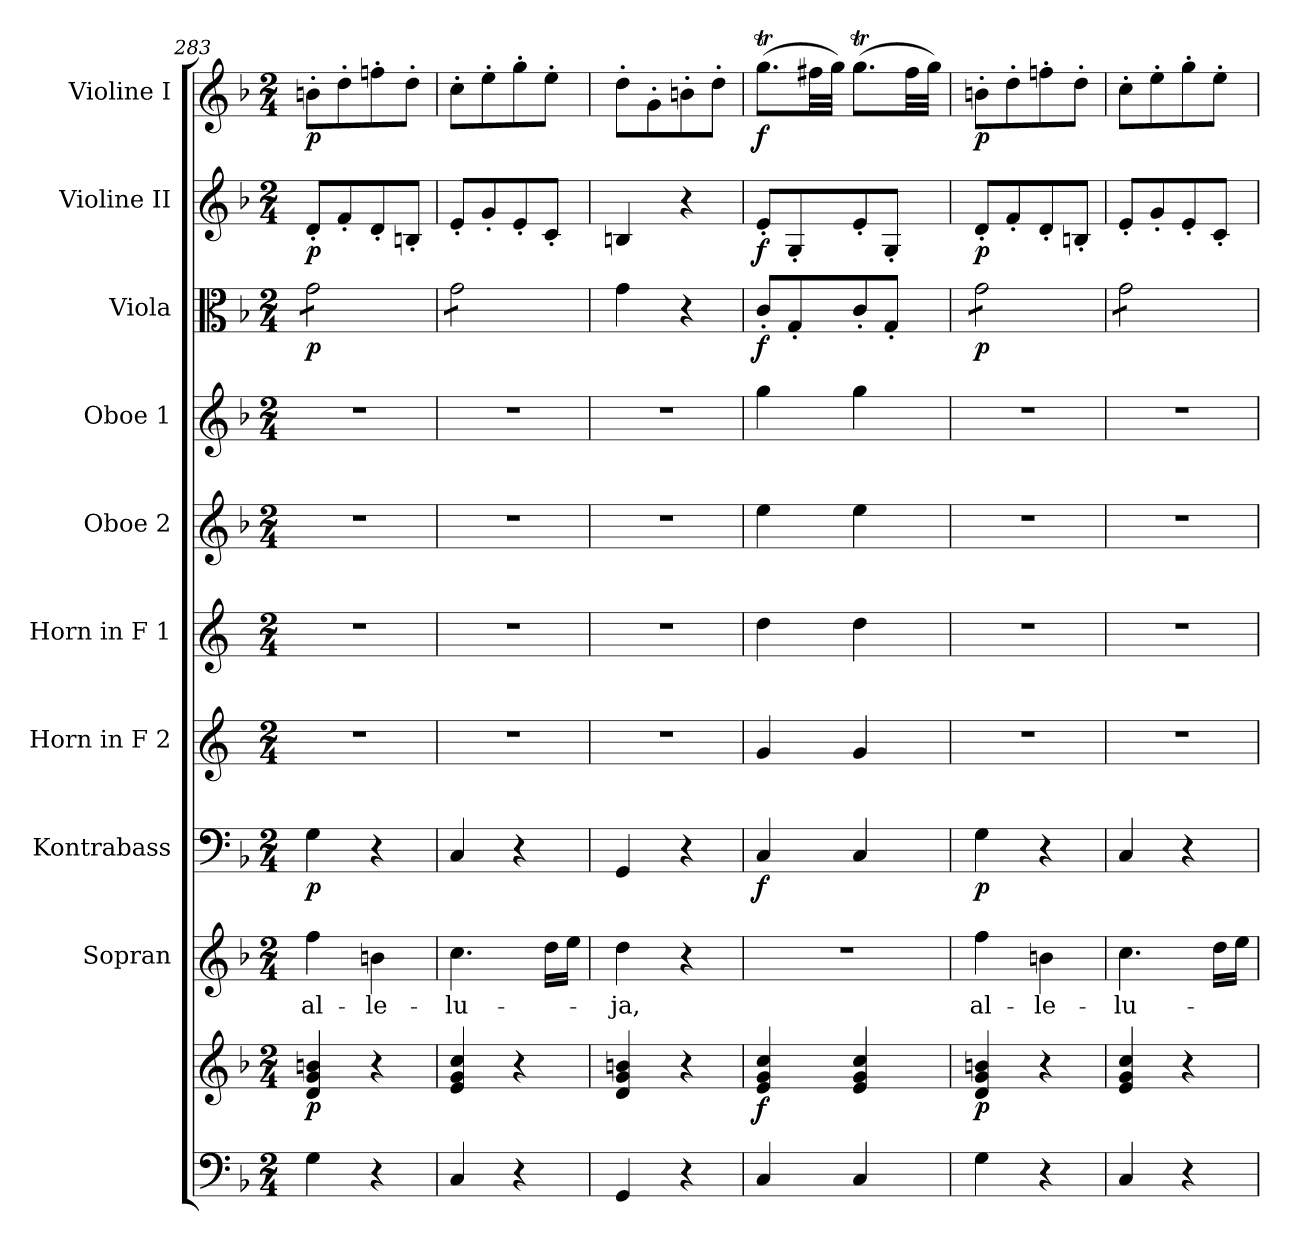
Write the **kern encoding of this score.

**kern	**kern	**dynam	**kern	**text	**kern	**dynam	**kern	**kern	**kern	**kern	**kern	**dynam	**kern	**dynam	**kern	**dynam
*part10	*part10	*part10	*part9	*part9	*part8	*part8	*part7	*part6	*part5	*part4	*part3	*part3	*part2	*part2	*part1	*part1
*staff11	*staff10	*staff10/11	*staff9	*staff9	*staff8	*staff8	*staff7	*staff6	*staff5	*staff4	*staff3	*staff3	*staff2	*staff2	*staff1	*staff1
*	*	*	*I"Sopran	*	*I"Kontrabass	*	*I"Horn in F 2	*I"Horn in F 1	*I"Oboe 2	*I"Oboe 1	*I"Viola	*	*I"Violine II	*	*I"Violine I	*
*	*	*	*I'S.	*	*I'Kb.	*	*	*	*I'Ob. 2	*I'Ob. 1	*I'Vla.	*	*I'Vl. II	*	*I'Vl. I	*
!!LO:PB:g=z
*clefF4	*clefG2	*	*clefG2	*	*clefF4	*	*clefG2	*clefG2	*clefG2	*clefG2	*clefC3	*	*clefG2	*	*clefG2	*
*	*	*	*	*	*ITrd7c12	*	*ITrd4c7	*ITrd4c7	*	*	*	*	*	*	*	*
*k[b-]	*k[b-]	*	*k[b-]	*	*k[b-]	*	*k[b-]	*k[b-]	*k[b-]	*k[b-]	*k[b-]	*	*k[b-]	*	*k[b-]	*
*F:	*F:	*	*F:	*	*F:	*	*F:	*F:	*F:	*F:	*F:	*	*F:	*	*F:	*
*M2/4	*M2/4	*	*M2/4	*	*M2/4	*	*M2/4	*M2/4	*M2/4	*M2/4	*M2/4	*	*M2/4	*	*M2/4	*
=283	=283	=283	=283	=283	=283	=283	=283	=283	=283	=283	=283	=283	=283	=283	=283	=283
!	!	!LO:DY:b	!	!LO:LY:b	!	!LO:DY:b	!	!	!	!	!	!LO:DY:b	!	!LO:DY:b	!	!LO:DY:b
*	*	*	*	*	*	*	*	*	*	*	*tremolo	*	*	*	*	*
4G\	4d/ 4g/ 4bn/	p	4ff\	al-	4GG\	p	2r	2r	2r	2r	8g\L	p	8d'</L	p	8bn'>\L	p
.	.	.	.	.	.	.	.	.	.	.	8g\	.	8f'</	.	8dd'>\	.
!	!	!	!	!LO:LY:b	!	!	!	!	!	!	!	!	!	!	!	!
4r	4r	.	4bn\	-le-	4r	.	.	.	.	.	8g\	.	8d'</	.	8ffn'>\	.
.	.	.	.	.	.	.	.	.	.	.	8g\J	.	8Bn'</J	.	8dd'>\J	.
=284	=284	=284	=284	=284	=284	=284	=284	=284	=284	=284	=284	=284	=284	=284	=284	=284
!	!	!	!	!LO:LY:b	!	!	!	!	!	!	!	!	!	!	!	!
4C/	4e/ 4g/ 4cc/	.	4.cc\	-lu-	4CC/	.	2r	2r	2r	2r	8g\L	.	8e'</L	.	8cc'>\L	.
.	.	.	.	.	.	.	.	.	.	.	8g\	.	8g'</	.	8ee'>\	.
4r	4r	.	.	.	4r	.	.	.	.	.	8g\	.	8e'</	.	8gg'>\	.
.	.	.	16dd\LL	.	.	.	.	.	.	.	8g\J	.	8c'</J	.	8ee'>\J	.
*	*	*	*	*	*	*	*	*	*	*	*Xtremolo	*	*	*	*	*
.	.	.	16ee\JJ	.	.	.	.	.	.	.	.	.	.	.	.	.
=285	=285	=285	=285	=285	=285	=285	=285	=285	=285	=285	=285	=285	=285	=285	=285	=285
!	!	!	!	!LO:LY:b	!	!	!	!	!	!	!	!	!	!	!	!
4GG/	4d/ 4g/ 4bn/	.	4dd\	-ja,	4GGG/	.	2r	2r	2r	2r	4g\	.	4Bn/	.	8dd'>\L	.
.	.	.	.	.	.	.	.	.	.	.	.	.	.	.	8g'>\	.
4r	4r	.	4r	.	4r	.	.	.	.	.	4r	.	4r	.	8bn'>\	.
.	.	.	.	.	.	.	.	.	.	.	.	.	.	.	8dd'>\J	.
=286	=286	=286	=286	=286	=286	=286	=286	=286	=286	=286	=286	=286	=286	=286	=286	=286
!	!	!LO:DY:b	!	!	!	!LO:DY:b	!	!	!	!	!	!LO:DY:b	!	!LO:DY:b	!	!LO:DY:b
4C/	4e/ 4g/ 4cc/	f	2r	.	4CC/	f	4c/	4g\	4ee\	4gg\	8c'</L	f	8e'</L	f	(>8.ggT\L	f
.	.	.	.	.	.	.	.	.	.	.	8G'</	.	8G'</	.	.	.
.	.	.	.	.	.	.	.	.	.	.	.	.	.	.	32ff#X\LL	.
.	.	.	.	.	.	.	.	.	.	.	.	.	.	.	32gg\JJJ)	.
4C/	4e/ 4g/ 4cc/	.	.	.	4CC/	.	4c/	4g\	4ee\	4gg\	8c'</	.	8e'</	.	(>8.ggT\L	.
.	.	.	.	.	.	.	.	.	.	.	8G'</J	.	8G'</J	.	.	.
.	.	.	.	.	.	.	.	.	.	.	.	.	.	.	32ff#\LL	.
.	.	.	.	.	.	.	.	.	.	.	.	.	.	.	32gg\JJJ)	.
=287	=287	=287	=287	=287	=287	=287	=287	=287	=287	=287	=287	=287	=287	=287	=287	=287
!	!	!LO:DY:b	!	!LO:LY:b	!	!LO:DY:b	!	!	!	!	!	!LO:DY:b	!	!LO:DY:b	!	!LO:DY:b
*	*	*	*	*	*	*	*	*	*	*	*tremolo	*	*	*	*	*
4G\	4d/ 4g/ 4bn/	p	4ff\	al-	4GG\	p	2r	2r	2r	2r	8g\L	p	8d'</L	p	8bn'>\L	p
.	.	.	.	.	.	.	.	.	.	.	8g\	.	8f'</	.	8dd'>\	.
!	!	!	!	!LO:LY:b	!	!	!	!	!	!	!	!	!	!	!	!
4r	4r	.	4bn\	-le-	4r	.	.	.	.	.	8g\	.	8d'</	.	8ffn'>\	.
.	.	.	.	.	.	.	.	.	.	.	8g\J	.	8Bn'</J	.	8dd'>\J	.
=288	=288	=288	=288	=288	=288	=288	=288	=288	=288	=288	=288	=288	=288	=288	=288	=288
!	!	!	!	!LO:LY:b	!	!	!	!	!	!	!	!	!	!	!	!
4C/	4e/ 4g/ 4cc/	.	4.cc\	-lu-	4CC/	.	2r	2r	2r	2r	8g\L	.	8e'</L	.	8cc'>\L	.
.	.	.	.	.	.	.	.	.	.	.	8g\	.	8g'</	.	8ee'>\	.
4r	4r	.	.	.	4r	.	.	.	.	.	8g\	.	8e'</	.	8gg'>\	.
.	.	.	16dd\LL	.	.	.	.	.	.	.	8g\J	.	8c'</J	.	8ee'>\J	.
*	*	*	*	*	*	*	*	*	*	*	*Xtremolo	*	*	*	*	*
.	.	.	16ee\JJ	.	.	.	.	.	.	.	.	.	.	.	.	.
=	=	=	=	=	=	=	=	=	=	=	=	=	=	=	=	=
*-	*-	*-	*-	*-	*-	*-	*-	*-	*-	*-	*-	*-	*-	*-	*-	*-
